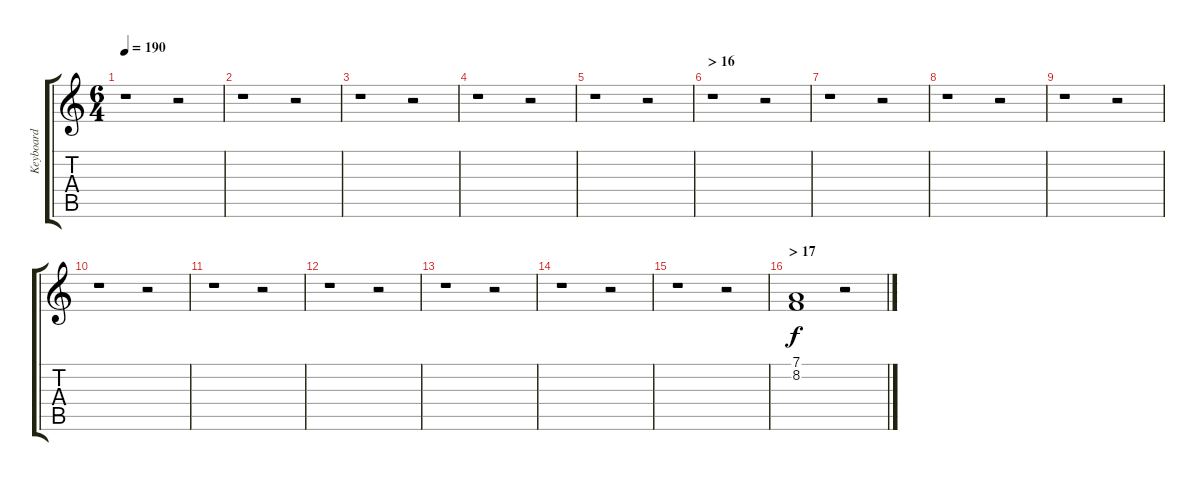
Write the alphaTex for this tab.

\track ("Keyboard" "Keyboard") {instrument synthstrings2}
\staff {score tabs}
\tuning (D4 A3 F3 C3 G2 C2) {hide}
\ts (6 4)
\tempo 190
\clef g2
\ks c
r.1{dy f} r.2 |
r.1 r.2 |
r.1 r.2 |
r.1 r.2 |
r.1 r.2 |
\section ("" "> 16")
r.1 r.2 |
r.1 r.2 |
r.1 r.2 |
r.1 r.2 |
r.1 r.2 |
r.1 r.2 |
r.1 r.2 |
r.1 r.2 |
r.1 r.2 |
r.1 r.2 |
\section ("" "> 17")
(7.1 8.2).1 r.2
